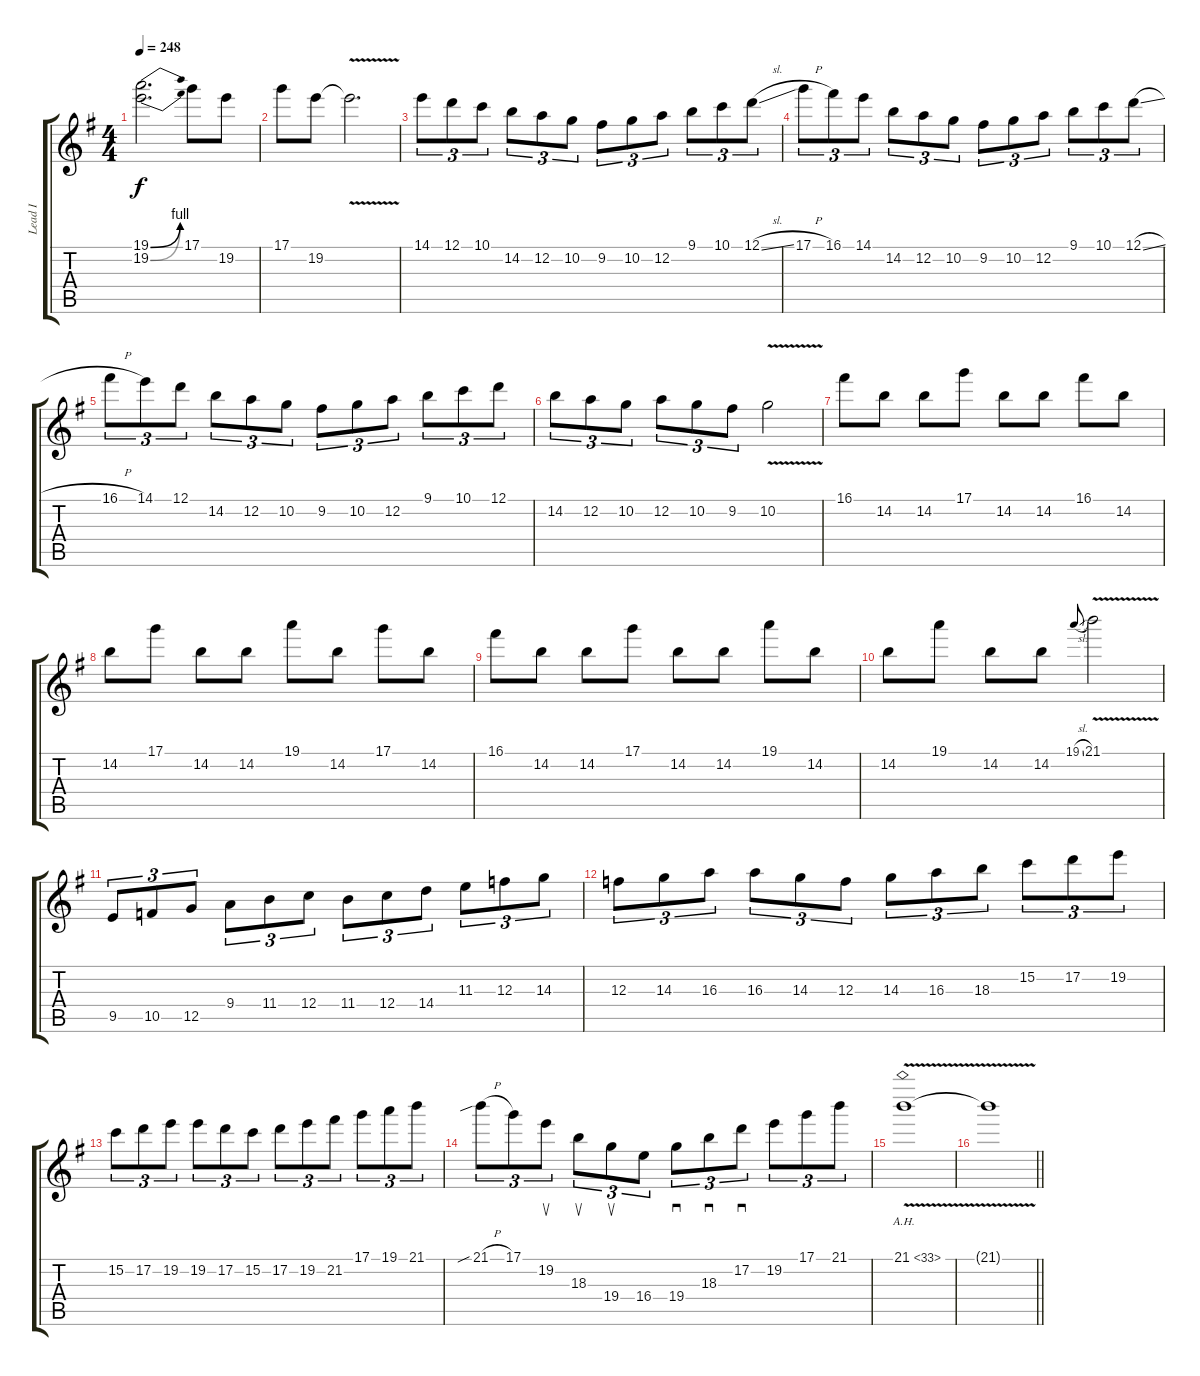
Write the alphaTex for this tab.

\track ("Lead I" "Lead I") {instrument overdrivenguitar}
\staff {score tabs}
\tuning (D4 A3 F3 C3 G2 D2) {hide}
\ts (4 4)
\tempo 248
\clef g2
\ks g
(19.1{be (bend 0 0 60 4)} 19.2{be (bend 0 0 60 4)}).2{d dy f} 17.1.8 19.2.8 |
17.1.8 19.2.8 19.2{v t}.2{d} |
14.1.8{tu (3 2)} 12.1.8{tu (3 2)} 10.1.8{tu (3 2)} 14.2.8{tu (3 2)} 12.2.8{tu (3 2)} 10.2.8{tu (3 2)} 9.2.8{tu (3 2)} 10.2.8{tu (3 2)} 12.2.8{tu (3 2)} 9.1.8{tu (3 2)} 10.1.8{tu (3 2)} 12.1{sl}.8{tu (3 2)} |
17.1{h}.8{tu (3 2)} 16.1.8{tu (3 2)} 14.1.8{tu (3 2)} 14.2.8{tu (3 2)} 12.2.8{tu (3 2)} 10.2.8{tu (3 2)} 9.2.8{tu (3 2)} 10.2.8{tu (3 2)} 12.2.8{tu (3 2)} 9.1.8{tu (3 2)} 10.1.8{tu (3 2)} 12.1{sl}.8{tu (3 2)} |
16.1{h}.8{tu (3 2)} 14.1.8{tu (3 2)} 12.1.8{tu (3 2)} 14.2.8{tu (3 2)} 12.2.8{tu (3 2)} 10.2.8{tu (3 2)} 9.2.8{tu (3 2)} 10.2.8{tu (3 2)} 12.2.8{tu (3 2)} 9.1.8{tu (3 2)} 10.1.8{tu (3 2)} 12.1.8{tu (3 2)} |
14.2.8{tu (3 2)} 12.2.8{tu (3 2)} 10.2.8{tu (3 2)} 12.2.8{tu (3 2)} 10.2.8{tu (3 2)} 9.2.8{tu (3 2)} 10.2{v}.2 |
16.1.8 14.2.8 14.2.8 17.1.8 14.2.8 14.2.8 16.1.8 14.2.8 |
14.2.8 17.1.8 14.2.8 14.2.8 19.1.8 14.2.8 17.1.8 14.2.8 |
16.1.8 14.2.8 14.2.8 17.1.8 14.2.8 14.2.8 19.1.8 14.2.8 |
14.2.8 19.1.8 14.2.8 14.2.8 19.1{sl}.8{gr onbeat} 21.1{v}.2 |
9.5.8{tu (3 2)} 10.5.8{tu (3 2)} 12.5.8{tu (3 2)} 9.4.8{tu (3 2)} 11.4.8{tu (3 2)} 12.4.8{tu (3 2)} 11.4.8{tu (3 2)} 12.4.8{tu (3 2)} 14.4.8{tu (3 2)} 11.3.8{tu (3 2)} 12.3.8{tu (3 2)} 14.3.8{tu (3 2)} |
12.3.8{tu (3 2)} 14.3.8{tu (3 2)} 16.3.8{tu (3 2)} 16.3.8{tu (3 2)} 14.3.8{tu (3 2)} 12.3.8{tu (3 2)} 14.3.8{tu (3 2)} 16.3.8{tu (3 2)} 18.3.8{tu (3 2)} 15.2.8{tu (3 2)} 17.2.8{tu (3 2)} 19.2.8{tu (3 2)} |
15.2.8{tu (3 2)} 17.2.8{tu (3 2)} 19.2.8{tu (3 2)} 19.2.8{tu (3 2)} 17.2.8{tu (3 2)} 15.2.8{tu (3 2)} 17.2.8{tu (3 2)} 19.2.8{tu (3 2)} 21.2.8{tu (3 2)} 17.1.8{tu (3 2)} 19.1.8{tu (3 2)} 21.1.8{tu (3 2)} |
21.1{sib h}.8{tu (3 2)} 17.1.8{tu (3 2)} 19.2.8{su tu (3 2)} 18.3.8{su tu (3 2)} 19.4.8{su tu (3 2)} 16.4.8{tu (3 2)} 19.4.8{sd tu (3 2)} 18.3.8{sd tu (3 2)} 17.2.8{sd tu (3 2)} 19.2.8{tu (3 2)} 17.1.8{tu (3 2)} 21.1.8{tu (3 2)} |
21.1{ah 12 v}.1{volume 0} |
\barLineRight lightlight
21.1{t}.1
